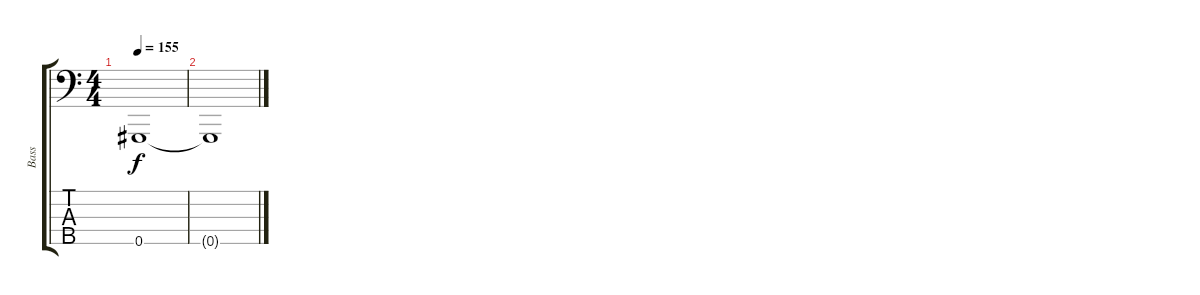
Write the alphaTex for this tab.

\track ("Bass" "Bass") {instrument electricbasspick}
\staff {score tabs}
\tuning (F2 Db2 Ab1 Eb1 Ab0) {hide}
\ts (4 4)
\tempo 155
\clef f4
\ks c
0.5.1{dy f} |
0.5{t}.1
